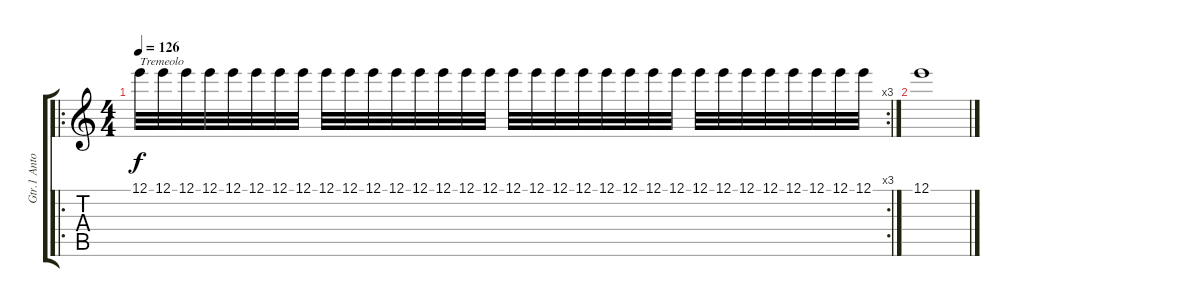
\track ("Gtr.1 Antonio" "Gtr.1 Anto") {instrument acousticguitarnylon}
\staff {score tabs}
\tuning (E4 B3 G3 D3 A2 E2) {hide}
\ro
\rc 3
\ts (4 4)
\tempo 126
\clef g2
\ks c
12.1.32{txt "Tremeolo" dy f} 12.1.32 12.1.32 12.1.32 12.1.32 12.1.32 12.1.32 12.1.32 12.1.32 12.1.32 12.1.32 12.1.32 12.1.32 12.1.32 12.1.32 12.1.32 12.1.32 12.1.32 12.1.32 12.1.32 12.1.32 12.1.32 12.1.32 12.1.32 12.1.32 12.1.32 12.1.32 12.1.32 12.1.32 12.1.32 12.1.32 12.1.32 |
12.1.1
